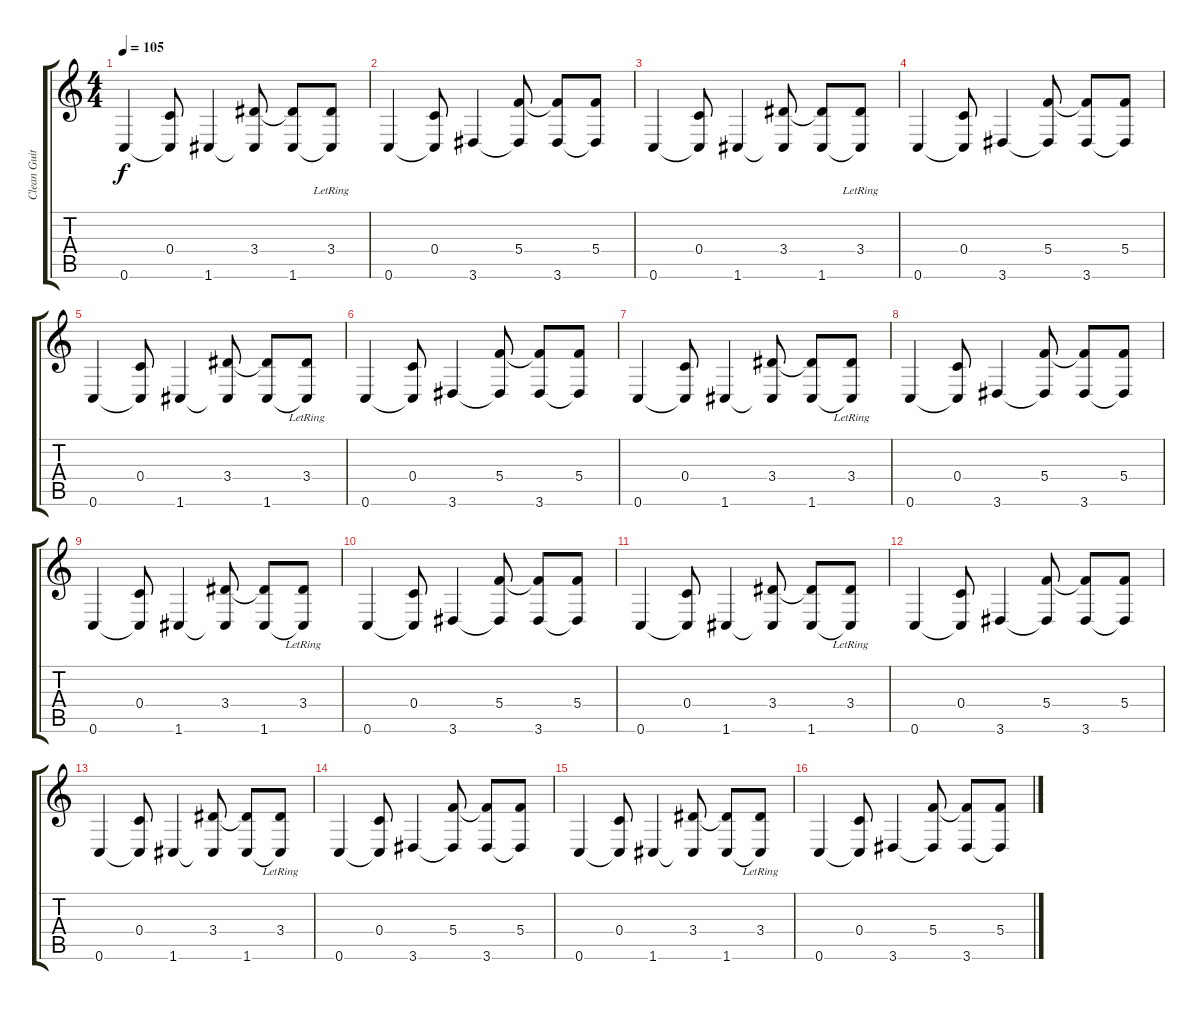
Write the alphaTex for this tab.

\track ("Clean Guitar" "Clean Guit") {instrument electricguitarclean}
\staff {score tabs}
\tuning (D4 A3 F3 C3 G2 C2) {hide}
\ts (4 4)
\tempo 105
\clef g2
\ks c
0.6.4{dy f instrument electricguitarclean} (0.4 0.6{t}).8 1.6.4 (3.4 1.6{t}).8 (3.4{t} 1.6).8 (3.4{lr} 1.6{t}).8 |
0.6.4 (0.4 0.6{t}).8 3.6.4 (5.4 3.6{t}).8 (5.4{t} 3.6).8 (5.4 3.6{t}).8 |
0.6.4 (0.4 0.6{t}).8 1.6.4 (3.4 1.6{t}).8 (3.4{t} 1.6).8 (3.4{lr} 1.6{t}).8 |
0.6.4 (0.4 0.6{t}).8 3.6.4 (5.4 3.6{t}).8 (5.4{t} 3.6).8 (5.4 3.6{t}).8 |
0.6.4 (0.4 0.6{t}).8 1.6.4 (3.4 1.6{t}).8 (3.4{t} 1.6).8 (3.4{lr} 1.6{t}).8 |
0.6.4 (0.4 0.6{t}).8 3.6.4 (5.4 3.6{t}).8 (5.4{t} 3.6).8 (5.4 3.6{t}).8 |
0.6.4 (0.4 0.6{t}).8 1.6.4 (3.4 1.6{t}).8 (3.4{t} 1.6).8 (3.4{lr} 1.6{t}).8 |
0.6.4 (0.4 0.6{t}).8 3.6.4 (5.4 3.6{t}).8 (5.4{t} 3.6).8 (5.4 3.6{t}).8 |
0.6.4 (0.4 0.6{t}).8 1.6.4 (3.4 1.6{t}).8 (3.4{t} 1.6).8 (3.4{lr} 1.6{t}).8 |
0.6.4 (0.4 0.6{t}).8 3.6.4 (5.4 3.6{t}).8 (5.4{t} 3.6).8 (5.4 3.6{t}).8 |
0.6.4 (0.4 0.6{t}).8 1.6.4 (3.4 1.6{t}).8 (3.4{t} 1.6).8 (3.4{lr} 1.6{t}).8 |
0.6.4 (0.4 0.6{t}).8 3.6.4 (5.4 3.6{t}).8 (5.4{t} 3.6).8 (5.4 3.6{t}).8 |
0.6.4 (0.4 0.6{t}).8 1.6.4 (3.4 1.6{t}).8 (3.4{t} 1.6).8 (3.4{lr} 1.6{t}).8 |
0.6.4 (0.4 0.6{t}).8 3.6.4 (5.4 3.6{t}).8 (5.4{t} 3.6).8 (5.4 3.6{t}).8 |
0.6.4 (0.4 0.6{t}).8 1.6.4 (3.4 1.6{t}).8 (3.4{t} 1.6).8 (3.4{lr} 1.6{t}).8 |
0.6.4 (0.4 0.6{t}).8 3.6.4 (5.4 3.6{t}).8 (5.4{t} 3.6).8 (5.4 3.6{t}).8
